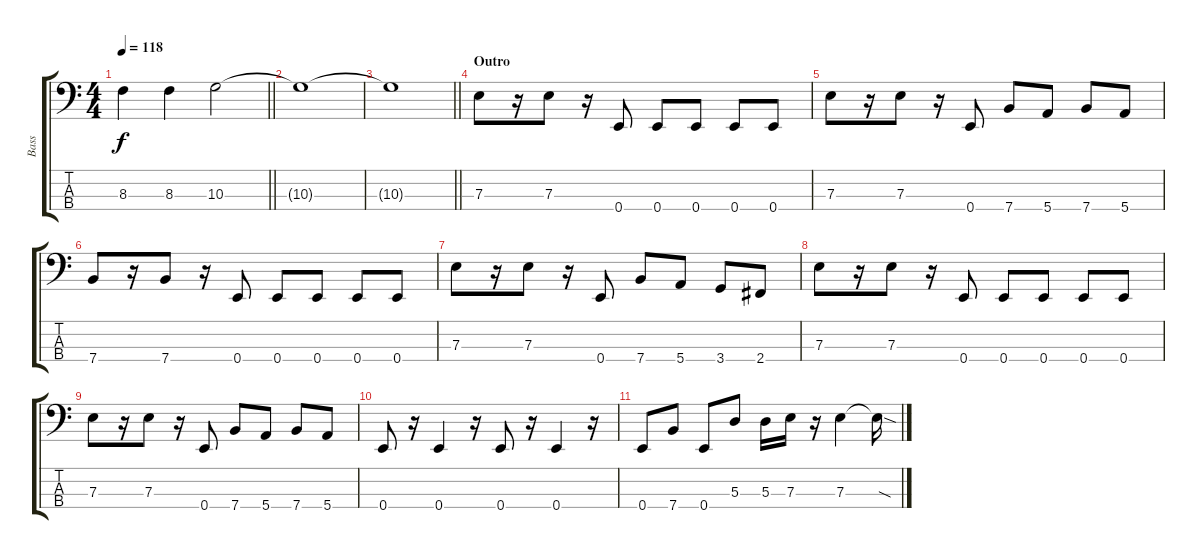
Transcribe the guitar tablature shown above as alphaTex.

\track ("Bass" "Bass") {instrument electricbassfinger}
\staff {score tabs}
\tuning (G2 D2 A1 E1) {hide}
\ts (4 4)
\tempo 118
\clef f4
\barLineRight lightlight
\ks c
8.3.4{dy f} 8.3.4 10.3.2 |
10.3{t}.1 |
\barLineRight lightlight
10.3{t}.1 |
\section ("" "Outro")
7.3.8 r.16 7.3.8 r.16 0.4.8 0.4.8 0.4.8 0.4.8 0.4.8 |
7.3.8 r.16 7.3.8 r.16 0.4.8 7.4.8 5.4.8 7.4.8 5.4.8 |
7.4.8 r.16 7.4.8 r.16 0.4.8 0.4.8 0.4.8 0.4.8 0.4.8 |
7.3.8 r.16 7.3.8 r.16 0.4.8 7.4.8 5.4.8 3.4.8 2.4.8 |
7.3.8 r.16 7.3.8 r.16 0.4.8 0.4.8 0.4.8 0.4.8 0.4.8 |
7.3.8 r.16 7.3.8 r.16 0.4.8 7.4.8 5.4.8 7.4.8 5.4.8 |
0.4.8 r.16 0.4.4 r.16 0.4.8 r.16 0.4.4 r.16 |
0.4.8 7.4.8 0.4.8 5.3.8 5.3.16 7.3.16 r.16 7.3.4 7.3{sod t}.16
